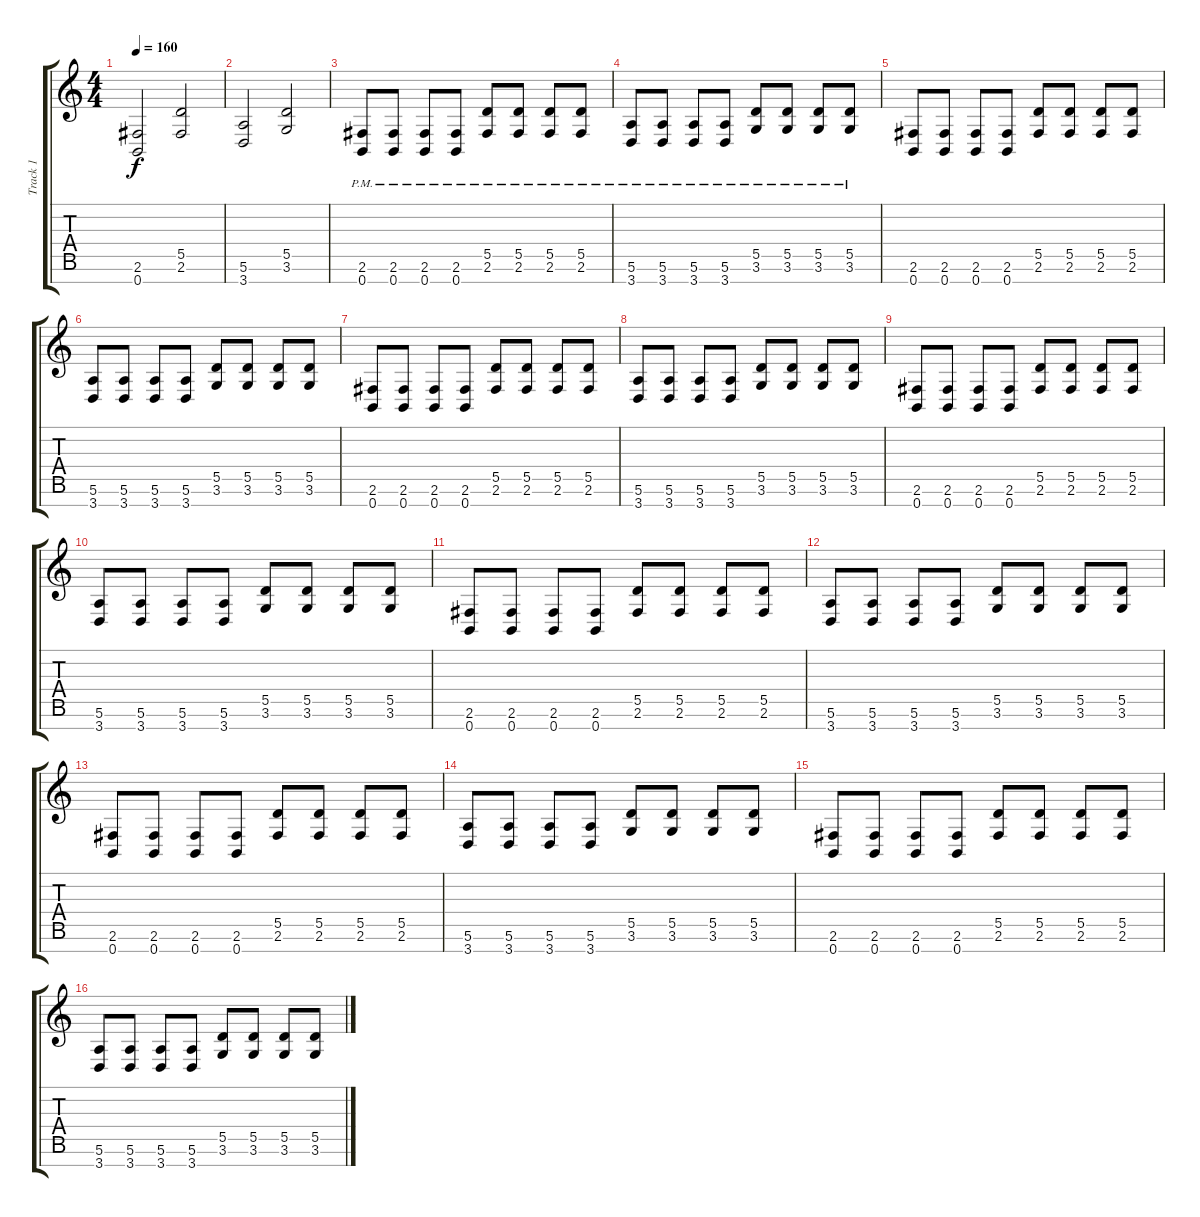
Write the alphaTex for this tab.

\track ("Track 1" "Track 1") {instrument distortionguitar}
\staff {score tabs}
\tuning (E4 B3 G3 D3 A2 E2 B1) {hide}
\ts (4 4)
\tempo 160
\clef g2
\ks c
(2.6 0.7).2{dy f} (5.5 2.6).2 |
(5.6 3.7).2 (5.5 3.6).2 |
(2.6{pm} 0.7{pm}).8 (2.6{pm} 0.7{pm}).8 (2.6{pm} 0.7{pm}).8 (2.6{pm} 0.7{pm}).8 (5.5{pm} 2.6{pm}).8 (5.5{pm} 2.6{pm}).8 (5.5{pm} 2.6{pm}).8 (5.5{pm} 2.6{pm}).8 |
(5.6{pm} 3.7{pm}).8 (5.6{pm} 3.7{pm}).8 (5.6{pm} 3.7{pm}).8 (5.6{pm} 3.7{pm}).8 (5.5{pm} 3.6{pm}).8 (5.5{pm} 3.6{pm}).8 (5.5{pm} 3.6{pm}).8 (5.5{pm} 3.6{pm}).8 |
(2.6 0.7).8 (2.6 0.7).8 (2.6 0.7).8 (2.6 0.7).8 (5.5 2.6).8 (5.5 2.6).8 (5.5 2.6).8 (5.5 2.6).8 |
(5.6 3.7).8 (5.6 3.7).8 (5.6 3.7).8 (5.6 3.7).8 (5.5 3.6).8 (5.5 3.6).8 (5.5 3.6).8 (5.5 3.6).8 |
(2.6 0.7).8 (2.6 0.7).8 (2.6 0.7).8 (2.6 0.7).8 (5.5 2.6).8 (5.5 2.6).8 (5.5 2.6).8 (5.5 2.6).8 |
(5.6 3.7).8 (5.6 3.7).8 (5.6 3.7).8 (5.6 3.7).8 (5.5 3.6).8 (5.5 3.6).8 (5.5 3.6).8 (5.5 3.6).8 |
(2.6 0.7).8 (2.6 0.7).8 (2.6 0.7).8 (2.6 0.7).8 (5.5 2.6).8 (5.5 2.6).8 (5.5 2.6).8 (5.5 2.6).8 |
(5.6 3.7).8 (5.6 3.7).8 (5.6 3.7).8 (5.6 3.7).8 (5.5 3.6).8 (5.5 3.6).8 (5.5 3.6).8 (5.5 3.6).8 |
(2.6 0.7).8 (2.6 0.7).8 (2.6 0.7).8 (2.6 0.7).8 (5.5 2.6).8 (5.5 2.6).8 (5.5 2.6).8 (5.5 2.6).8 |
(5.6 3.7).8 (5.6 3.7).8 (5.6 3.7).8 (5.6 3.7).8 (5.5 3.6).8 (5.5 3.6).8 (5.5 3.6).8 (5.5 3.6).8 |
(2.6 0.7).8 (2.6 0.7).8 (2.6 0.7).8 (2.6 0.7).8 (5.5 2.6).8 (5.5 2.6).8 (5.5 2.6).8 (5.5 2.6).8 |
(5.6 3.7).8 (5.6 3.7).8 (5.6 3.7).8 (5.6 3.7).8 (5.5 3.6).8 (5.5 3.6).8 (5.5 3.6).8 (5.5 3.6).8 |
(2.6 0.7).8 (2.6 0.7).8 (2.6 0.7).8 (2.6 0.7).8 (5.5 2.6).8 (5.5 2.6).8 (5.5 2.6).8 (5.5 2.6).8 |
(5.6 3.7).8 (5.6 3.7).8 (5.6 3.7).8 (5.6 3.7).8 (5.5 3.6).8 (5.5 3.6).8 (5.5 3.6).8 (5.5 3.6).8
